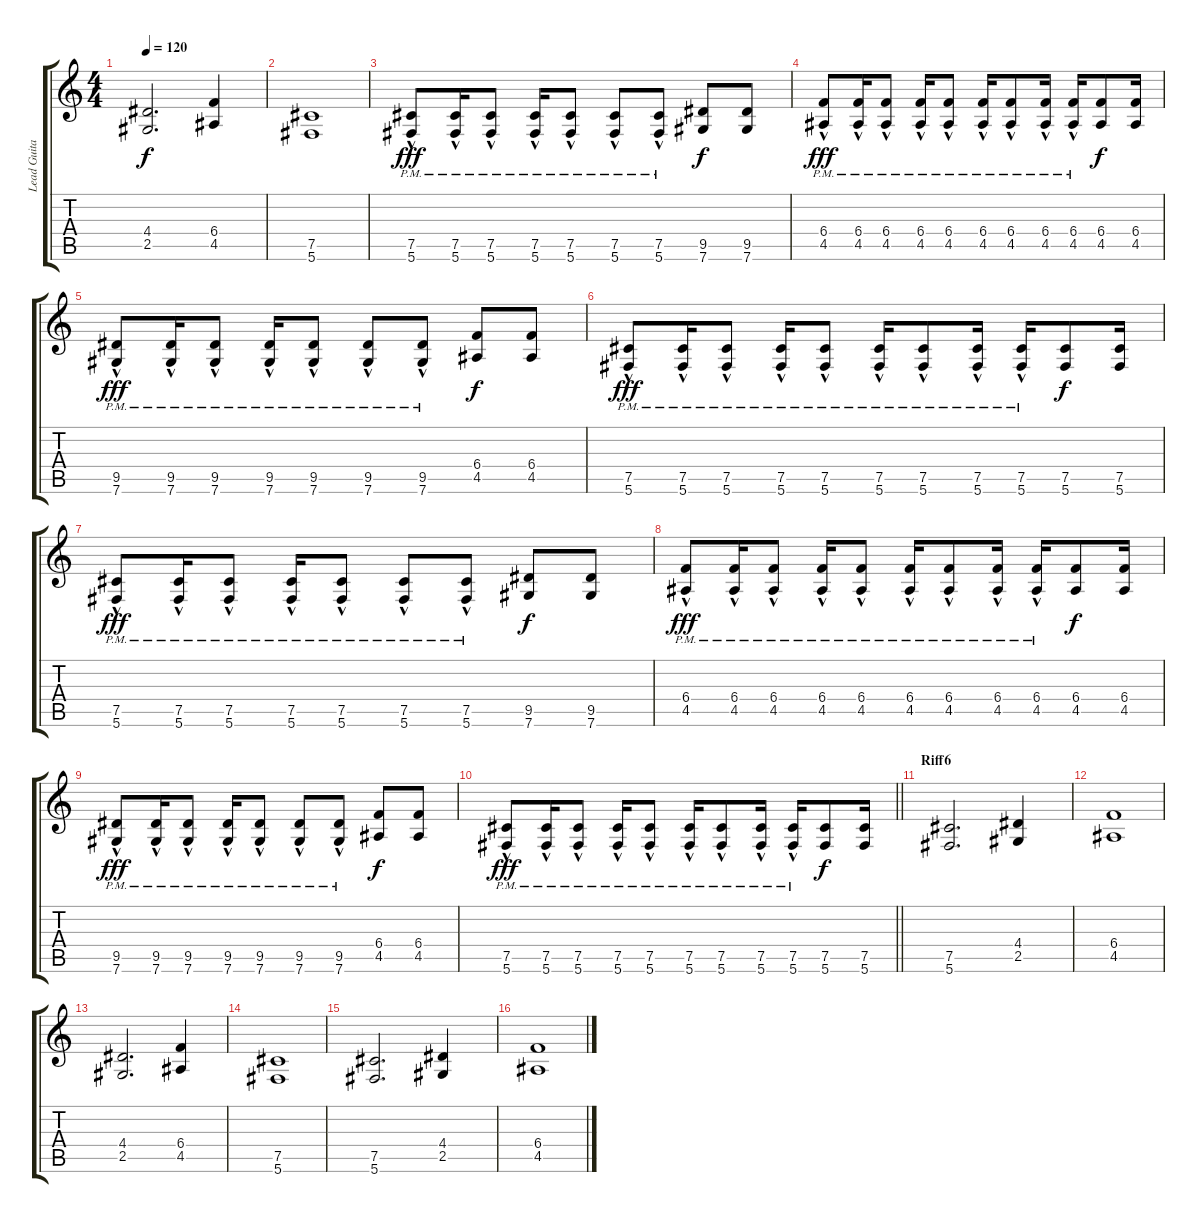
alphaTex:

\track ("Lead Guitar 1" "Lead Guita") {instrument overdrivenguitar}
\staff {score tabs}
\tuning (Db4 Ab3 E3 B2 Gb2 Db2) {hide}
\ts (4 4)
\tempo 120
\clef g2
\ks c
(4.4 2.5).2{d dy f} (6.4 4.5).4 |
(7.5 5.6).1 |
(7.5{pm} 5.6{hac pm}).8{dy fff volume 9} (7.5{pm} 5.6{hac pm}).16 (7.5{pm} 5.6{hac pm}).8 (7.5{pm} 5.6{hac pm}).16 (7.5{pm} 5.6{hac pm}).8 (7.5{pm} 5.6{hac pm}).8 (7.5{pm} 5.6{hac pm}).8 (9.5 7.6).8{dy f} (9.5 7.6).8 |
(6.4{pm} 4.5{hac pm}).8{dy fff} (6.4{pm} 4.5{hac pm}).16 (6.4{pm} 4.5{hac pm}).8 (6.4{pm} 4.5{hac pm}).16 (6.4{pm} 4.5{hac pm}).8 (6.4{pm} 4.5{hac pm}).16 (6.4{pm} 4.5{hac pm}).8 (6.4{pm} 4.5{hac pm}).16 (6.4{pm} 4.5{hac pm}).16 (6.4 4.5).8{dy f} (6.4 4.5).16 |
(9.5{pm} 7.6{hac pm}).8{dy fff} (9.5{pm} 7.6{hac pm}).16 (9.5{pm} 7.6{hac pm}).8 (9.5{pm} 7.6{hac pm}).16 (9.5{pm} 7.6{hac pm}).8 (9.5{pm} 7.6{hac pm}).8 (9.5{pm} 7.6{hac pm}).8 (6.4 4.5).8{dy f} (6.4 4.5).8 |
(7.5{hac pm} 5.6).8{dy fff} (7.5{hac pm} 5.6).16 (7.5{hac pm} 5.6).8 (7.5{hac pm} 5.6).16 (7.5{hac pm} 5.6).8 (7.5{hac pm} 5.6).16 (7.5{hac pm} 5.6).8 (7.5{hac pm} 5.6).16 (7.5{hac pm} 5.6).16 (7.5 5.6).8{dy f} (7.5 5.6).16 |
(7.5{pm} 5.6{hac pm}).8{dy fff} (7.5{pm} 5.6{hac pm}).16 (7.5{pm} 5.6{hac pm}).8 (7.5{pm} 5.6{hac pm}).16 (7.5{pm} 5.6{hac pm}).8 (7.5{pm} 5.6{hac pm}).8 (7.5{pm} 5.6{hac pm}).8 (9.5 7.6).8{dy f} (9.5 7.6).8 |
(6.4{pm} 4.5{hac pm}).8{dy fff} (6.4{pm} 4.5{hac pm}).16 (6.4{pm} 4.5{hac pm}).8 (6.4{pm} 4.5{hac pm}).16 (6.4{pm} 4.5{hac pm}).8 (6.4{pm} 4.5{hac pm}).16 (6.4{pm} 4.5{hac pm}).8 (6.4{pm} 4.5{hac pm}).16 (6.4{pm} 4.5{hac pm}).16 (6.4 4.5).8{dy f} (6.4 4.5).16 |
(9.5{pm} 7.6{hac pm}).8{dy fff} (9.5{pm} 7.6{hac pm}).16 (9.5{pm} 7.6{hac pm}).8 (9.5{pm} 7.6{hac pm}).16 (9.5{pm} 7.6{hac pm}).8 (9.5{pm} 7.6{hac pm}).8 (9.5{pm} 7.6{hac pm}).8 (6.4 4.5).8{dy f} (6.4 4.5).8 |
\barLineRight lightlight
(7.5{hac pm} 5.6).8{dy fff} (7.5{hac pm} 5.6).16 (7.5{hac pm} 5.6).8 (7.5{hac pm} 5.6).16 (7.5{hac pm} 5.6).8 (7.5{hac pm} 5.6).16 (7.5{hac pm} 5.6).8 (7.5{hac pm} 5.6).16 (7.5{hac pm} 5.6).16 (7.5 5.6).8{dy f} (7.5 5.6).16 |
\section ("" "Riff6")
(7.5 5.6).2{d volume 7} (4.4 2.5).4 |
(6.4 4.5).1 |
(4.4 2.5).2{d} (6.4 4.5).4 |
(7.5 5.6).1 |
(7.5 5.6).2{d} (4.4 2.5).4 |
(6.4 4.5).1
